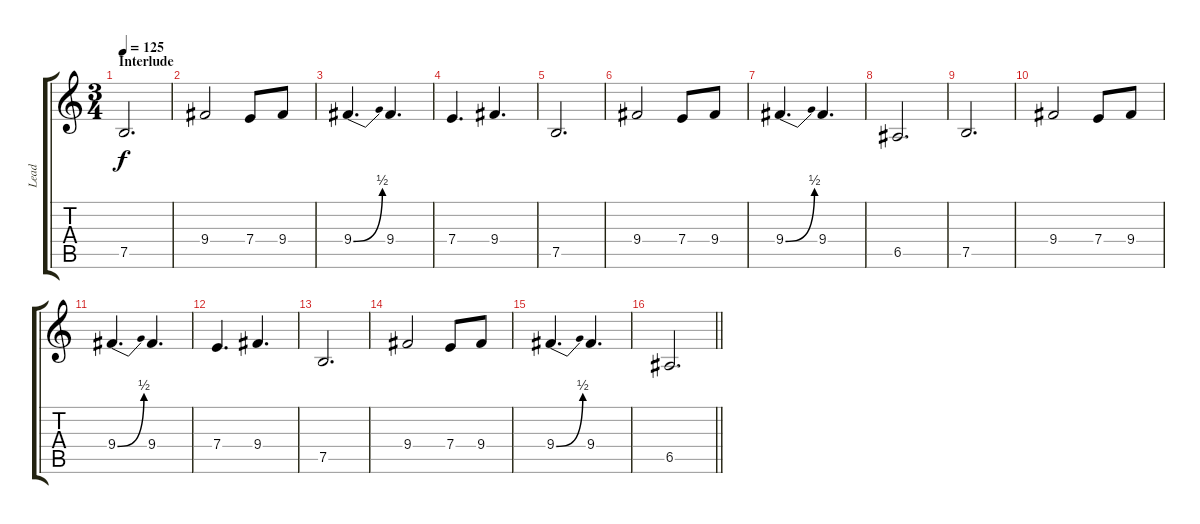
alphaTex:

\track ("Lead" "Lead") {instrument distortionguitar}
\staff {score tabs}
\tuning (B3 Gb3 D3 A2 E2 B1) {hide}
\ts (3 4)
\section ("" "Interlude")
\tempo 125
\clef g2
\ks c
7.5.2{d dy f} |
9.4.2 7.4.8 9.4.8 |
9.4{be (bend 0 0 60 2)}.4{d} 9.4.4{d} |
7.4.4{d} 9.4.4{d} |
7.5.2{d} |
9.4.2 7.4.8 9.4.8 |
9.4{be (bend 0 0 60 2)}.4{d} 9.4.4{d} |
6.5.2{d} |
7.5.2{d} |
9.4.2 7.4.8 9.4.8 |
9.4{be (bend 0 0 60 2)}.4{d} 9.4.4{d} |
7.4.4{d} 9.4.4{d} |
7.5.2{d} |
9.4.2 7.4.8 9.4.8 |
9.4{be (bend 0 0 60 2)}.4{d} 9.4.4{d} |
\barLineRight lightlight
6.5.2{d}
